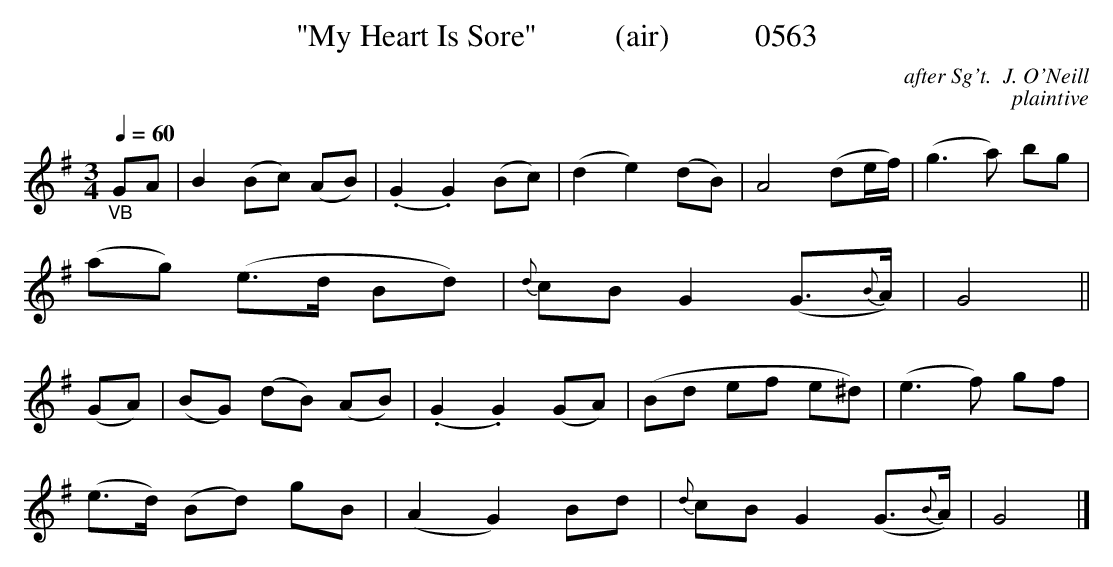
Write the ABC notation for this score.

X:1
T:"My Heart Is Sore"          (air)           0563
C:after Sg't.  J. O'Neill
C:plaintive
Q:1/4=60
BRENNAN June 2003 (HTTP://WWW.SOSYOURMOM.COM)
M:3/4
L:1/8
K:G
"_VB"GA|B2(Bc) (AB)|(.G2.G2)(Bc)|(d2e2)(dB)|A4(de/2f/2)|(g3a) bg|
(ag) (e3/2d/2 Bd)|{d}cB G2(G3/2{B}A/2)|G4||
(GA)|(BG) (dB) (AB)|(.G2.G2)(GA)|(Bd ef e^d)|(e3f) gf|
(e3/2d/2) (Bd) gB|(A2G2)Bd|{d}cB G2(G3/2{B}A/2)|G4|]
